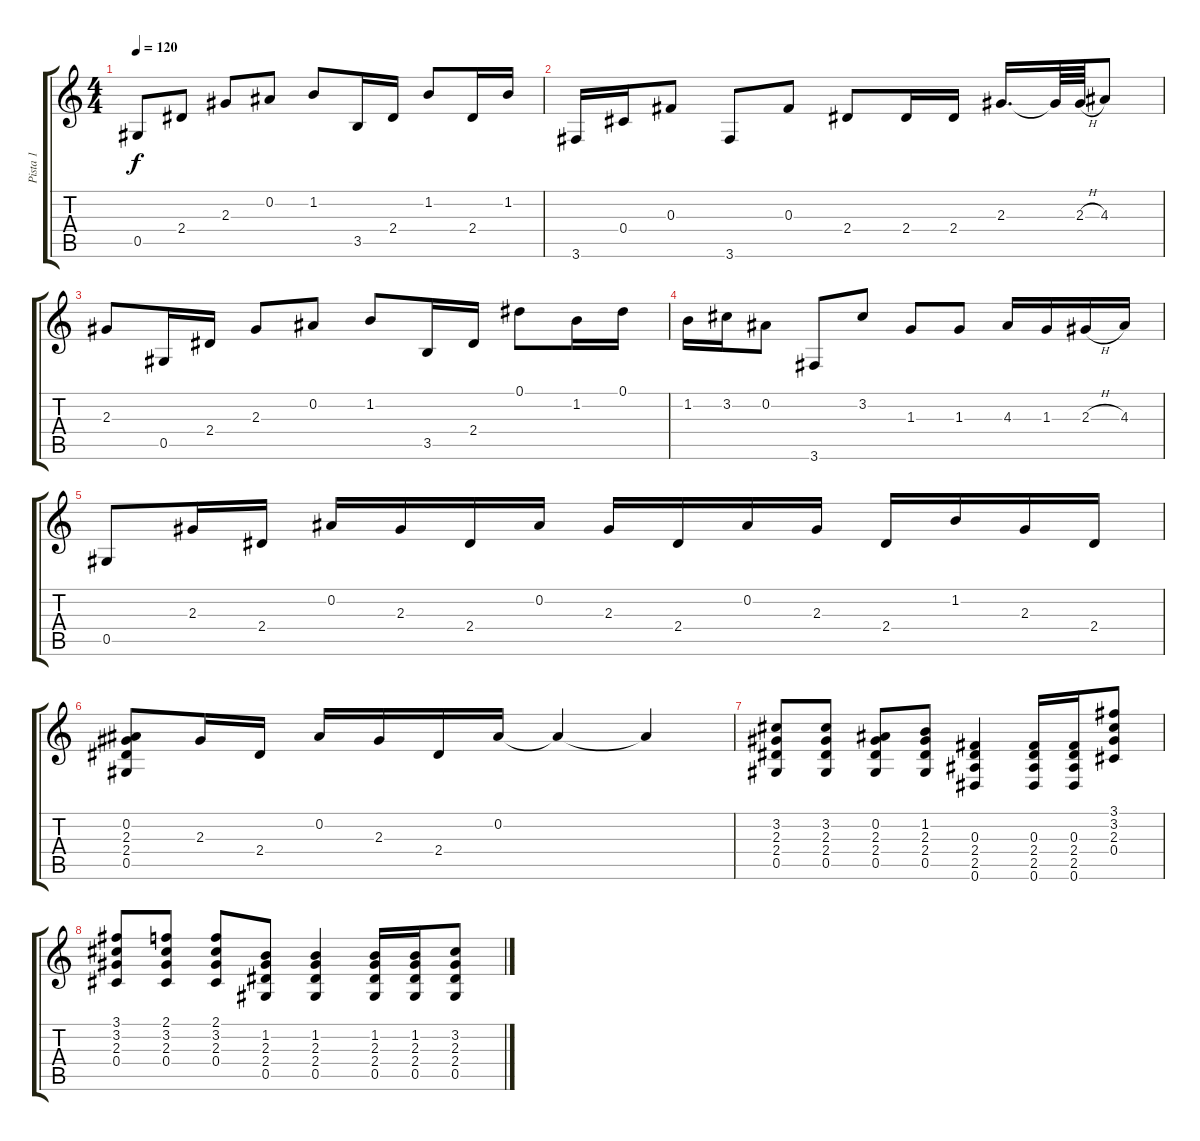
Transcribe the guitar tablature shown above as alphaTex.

\track ("Pista 1" "Pista 1") {instrument acousticguitarsteel}
\staff {score tabs}
\tuning (Eb4 Bb3 Gb3 Db3 Ab2 Eb2) {hide}
\ts (4 4)
\tempo 120
\clef g2
\ks c
0.5.8{dy f} 2.4.8 2.3.8 0.2.8 1.2.8 3.5.16 2.4.16 1.2.8 2.4.16 1.2.16 |
3.6.16 0.4.16 0.3.8 3.6.8 0.3.8 2.4.8 2.4.16 2.4.16 2.3.16{d} 2.3{t}.64 2.3{h}.64 4.3.8 |
2.3.8 0.5.16 2.4.16 2.3.8 0.2.8 1.2.8 3.5.16 2.4.16 0.1.8 1.2.16 0.1.16 |
1.2.16 3.2.16 0.2.8 3.6.8 3.2.8 1.3.8 1.3.8 4.3.16 1.3.16 2.3{h}.16 4.3.16 |
0.5.8 2.3.16 2.4.16 0.2.16 2.3.16 2.4.16 0.2.16 2.3.16 2.4.16 0.2.16 2.3.16 2.4.16 1.2.16 2.3.16 2.4.16 |
(0.2 2.3 2.4 0.5).8 2.3.16 2.4.16 0.2.16 2.3.16 2.4.16 0.2.16 0.2{t}.4 0.2{t}.4 |
(3.2 2.3 2.4 0.5).8 (3.2 2.3 2.4 0.5).8 (0.2 2.3 2.4 0.5).8 (1.2 2.3 2.4 0.5).8 (0.3 2.4 2.5 0.6).4 (0.3 2.4 2.5 0.6).16 (0.3 2.4 2.5 0.6).16 (3.1 3.2 2.3 0.4).8 |
(3.1 3.2 2.3 0.4).8 (2.1 3.2 2.3 0.4).8 (2.1 3.2 2.3 0.4).8 (1.2 2.3 2.4 0.5).8 (1.2 2.3 2.4 0.5).4 (1.2 2.3 2.4 0.5).16 (1.2 2.3 2.4 0.5).16 (3.2 2.3 2.4 0.5).8
